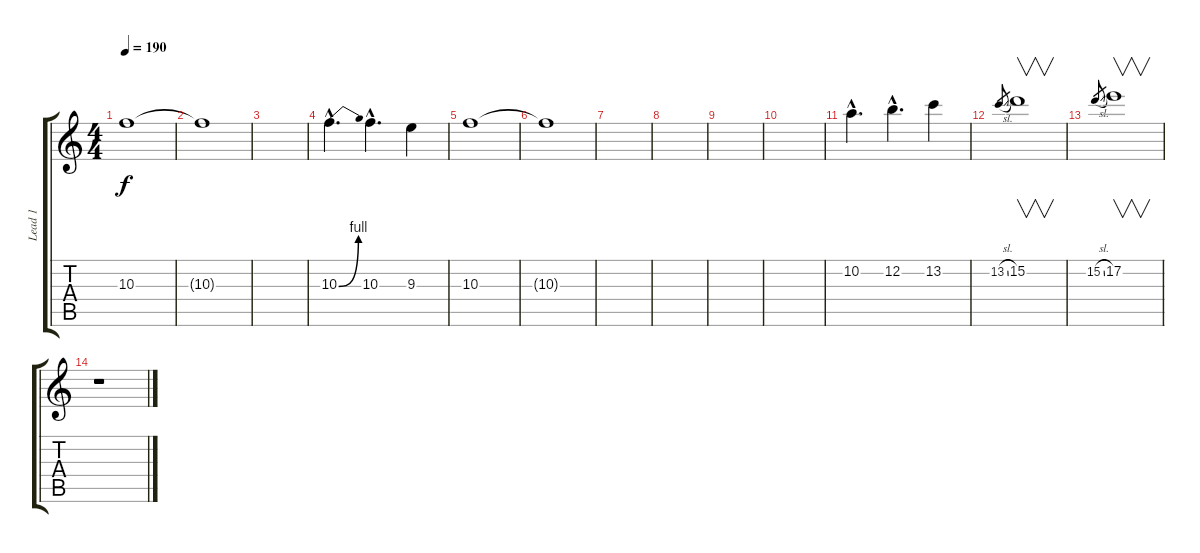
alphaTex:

\track ("Lead 1" "Lead 1") {instrument overdrivenguitar}
\staff {score tabs}
\tuning (E4 B3 G3 D3 A2 E2) {hide}
\ts (4 4)
\tempo 190
\clef g2
\ks c
10.3.1{dy f} |
10.3{t}.1 |
|
10.3{be (bend 0 0 60 4) hac}.4{d} 10.3{hac}.4{d} 9.3.4 |
10.3.1 |
10.3{t}.1 |
|
|
|
|
10.2{hac}.4{d} 12.2{hac}.4{d} 13.2.4 |
13.2{sl}.8{gr} 15.2.1{v} |
15.2{sl}.8{gr} 17.2.1{v} |
r.1{volume 13}
